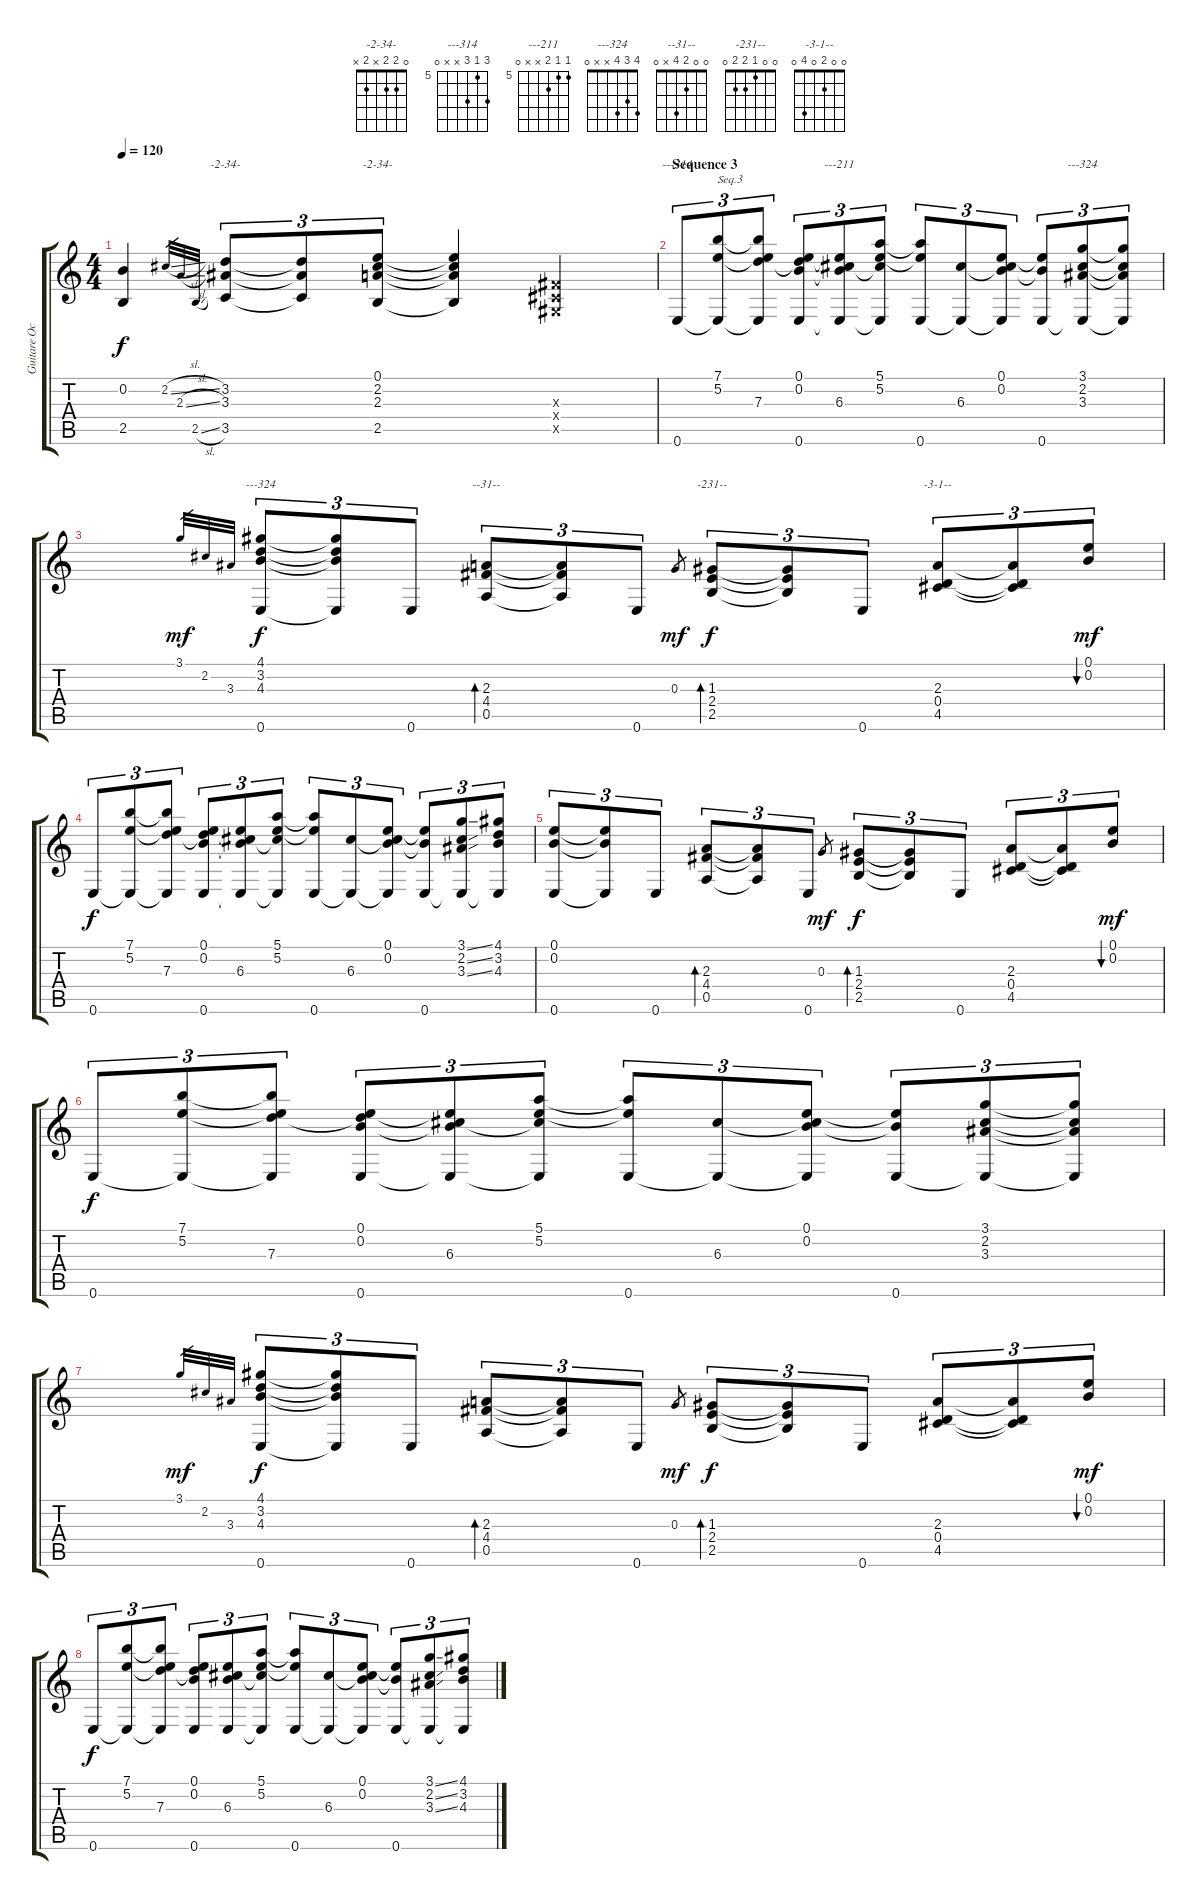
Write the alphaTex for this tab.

\track ("Guitare Octobre 2000" "Guitare Oc") {instrument acousticguitarnylon}
\staff {score tabs}
\tuning (E4 B3 G3 D3 A2 E2) {hide}
\chord ("-2-34-" 0 3 3 x 3 x)
\chord ("-2-34-" 0 2 2 x 2 x)
\chord ("---314" 7 5 7 x x 0) {firstfret 5}
\chord ("---211" 5 5 6 x x 0) {firstfret 5}
\chord ("---324" 3 2 3 x x 0)
\chord ("---324" 4 3 4 x x 0)
\chord ("--31--" 0 0 2 4 x 0)
\chord ("-231--" 0 0 1 2 2 0)
\chord ("-3-1--" 0 0 2 0 4 0)
\ts (4 4)
\tempo 120
\clef g2
\ks c
(0.2 2.5).4{dy f} 2.2{sl}.32{gr} 2.3{sl}.32{gr} 2.5{sl}.32{gr} (3.2 3.3 3.5).8{tu (3 2) ch "-2-34-"} (3.2{t} 3.3{t} 3.5{t}).8{tu (3 2)} (0.1 2.2 2.3 2.5).8{tu (3 2) ch "-2-34-"} (0.1{t} 2.2{t} 2.3{t} 2.5{t}).4 (-1.3{x} -1.4{x} -1.5{x}).4 |
\section ("" "Sequence 3")
0.6.8{tu (3 2) ch "---314"} (7.1 5.2 0.6{t}).8{tu (3 2) txt "Seq.3"} (7.1{t} 5.2{t} 7.3 0.6{t}).8{tu (3 2)} (0.1 0.2 7.3{t} 0.6).8{tu (3 2)} (0.1{t} 0.2{t} 6.3 0.6{t}).8{tu (3 2) ch "---211"} (5.1 5.2 6.3{t} 0.6{t}).8{tu (3 2)} (5.1{t} 5.2{t} 0.6).8{tu (3 2)} (6.3 0.6{t}).8{tu (3 2)} (0.1 0.2 6.3{t} 0.6{t}).8{tu (3 2)} (0.1{t} 0.2{t} 0.6).8{tu (3 2)} (3.1 2.2 3.3 0.6{t}).8{tu (3 2) ch "---324"} (3.1{t} 2.2{t} 3.3{t} 0.6{t}).8{tu (3 2)} |
3.1.32{gr dy mf} 2.2.32{gr} 3.3.32{gr} (4.1 3.2 4.3 0.6).8{tu (3 2) ch "---324" dy f} (4.1{t} 3.2{t} 4.3{t} 0.6{t}).8{tu (3 2)} 0.6.8{tu (3 2)} (2.3 4.4 0.5).8{tu (3 2) bd 60 ch "--31--"} (2.3{t} 4.4{t} 0.5{t}).8{tu (3 2)} 0.6.8{tu (3 2)} 0.3.8{gr dy mf} (1.3 2.4 2.5).8{tu (3 2) bd 60 ch "-231--" dy f} (1.3{t} 2.4{t} 2.5{t}).8{tu (3 2)} 0.6.8{tu (3 2)} (2.3 0.4 4.5).8{tu (3 2) ch "-3-1--"} (2.3{t} 0.4{t} 4.5{t}).8{tu (3 2)} (0.1 0.2).8{tu (3 2) bu 60 dy mf} |
0.6.8{tu (3 2) dy f} (7.1 5.2 0.6{t}).8{tu (3 2)} (7.1{t} 5.2{t} 7.3 0.6{t}).8{tu (3 2)} (0.1 0.2 7.3{t} 0.6).8{tu (3 2)} (0.1{t} 0.2{t} 6.3 0.6{t}).8{tu (3 2)} (5.1 5.2 6.3{t} 0.6{t}).8{tu (3 2)} (5.1{t} 5.2{t} 0.6).8{tu (3 2)} (6.3 0.6{t}).8{tu (3 2)} (0.1 0.2 6.3{t} 0.6{t}).8{tu (3 2)} (0.1{t} 0.2{t} 0.6).8{tu (3 2)} (3.1{ss} 2.2{ss} 3.3{ss} 0.6{t}).8{tu (3 2)} (4.1 3.2 4.3 0.6{t}).8{tu (3 2)} |
(0.1 0.2 0.6).8{tu (3 2)} (0.1{t} 0.2{t} 0.6{t}).8{tu (3 2)} 0.6.8{tu (3 2)} (2.3 4.4 0.5).8{tu (3 2) bd 60} (2.3{t} 4.4{t} 0.5{t}).8{tu (3 2)} 0.6.8{tu (3 2)} 0.3.8{gr dy mf} (1.3 2.4 2.5).8{tu (3 2) bd 60 dy f} (1.3{t} 2.4{t} 2.5{t}).8{tu (3 2)} 0.6.8{tu (3 2)} (2.3 0.4 4.5).8{tu (3 2)} (2.3{t} 0.4{t} 4.5{t}).8{tu (3 2)} (0.1 0.2).8{tu (3 2) bu 60 dy mf} |
0.6.8{tu (3 2) dy f} (7.1 5.2 0.6{t}).8{tu (3 2)} (7.1{t} 5.2{t} 7.3 0.6{t}).8{tu (3 2)} (0.1 0.2 7.3{t} 0.6).8{tu (3 2)} (0.1{t} 0.2{t} 6.3 0.6{t}).8{tu (3 2)} (5.1 5.2 6.3{t} 0.6{t}).8{tu (3 2)} (5.1{t} 5.2{t} 0.6).8{tu (3 2)} (6.3 0.6{t}).8{tu (3 2)} (0.1 0.2 6.3{t} 0.6{t}).8{tu (3 2)} (0.1{t} 0.2{t} 0.6).8{tu (3 2)} (3.1 2.2 3.3 0.6{t}).8{tu (3 2)} (3.1{t} 2.2{t} 3.3{t} 0.6{t}).8{tu (3 2)} |
3.1.32{gr dy mf} 2.2.32{gr} 3.3.32{gr} (4.1 3.2 4.3 0.6).8{tu (3 2) dy f} (4.1{t} 3.2{t} 4.3{t} 0.6{t}).8{tu (3 2)} 0.6.8{tu (3 2)} (2.3 4.4 0.5).8{tu (3 2) bd 60} (2.3{t} 4.4{t} 0.5{t}).8{tu (3 2)} 0.6.8{tu (3 2)} 0.3.8{gr dy mf} (1.3 2.4 2.5).8{tu (3 2) bd 60 dy f} (1.3{t} 2.4{t} 2.5{t}).8{tu (3 2)} 0.6.8{tu (3 2)} (2.3 0.4 4.5).8{tu (3 2)} (2.3{t} 0.4{t} 4.5{t}).8{tu (3 2)} (0.1 0.2).8{tu (3 2) bu 60 dy mf} |
0.6.8{tu (3 2) dy f} (7.1 5.2 0.6{t}).8{tu (3 2)} (7.1{t} 5.2{t} 7.3 0.6{t}).8{tu (3 2)} (0.1 0.2 7.3{t} 0.6).8{tu (3 2)} (0.1{t} 0.2{t} 6.3 0.6{t}).8{tu (3 2)} (5.1 5.2 6.3{t} 0.6{t}).8{tu (3 2)} (5.1{t} 5.2{t} 0.6).8{tu (3 2)} (6.3 0.6{t}).8{tu (3 2)} (0.1 0.2 6.3{t} 0.6{t}).8{tu (3 2)} (0.1{t} 0.2{t} 0.6).8{tu (3 2)} (3.1{ss} 2.2{ss} 3.3{ss} 0.6{t}).8{tu (3 2)} (4.1 3.2 4.3 0.6{t}).8{tu (3 2)}
